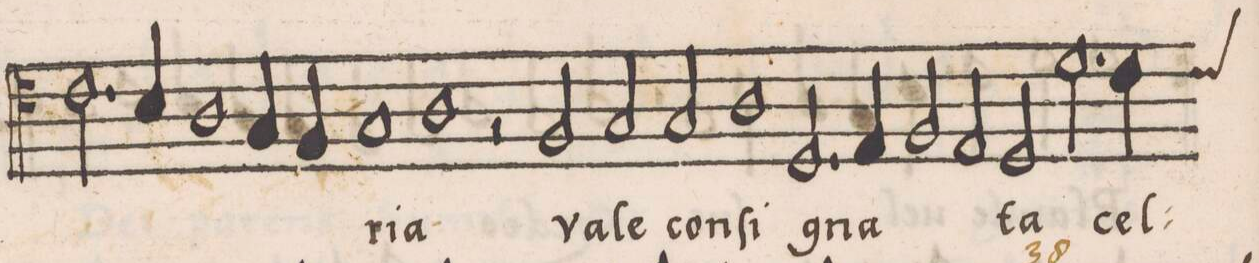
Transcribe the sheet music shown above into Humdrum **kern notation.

**kern	**text
*I"ALTVS	*
*clefC4	*
*k[]	*
*met(C)	*
*M2/1	*
2.c\	.
4B/	.
1A\	.
=57-	=57-
4G/	.
4F/	.
1G	-ri-
=58-	=58-
1A	-a
2r	.
2F/	va-
=59-	=59-
2G/	-le
2G/	con-
1A	-ſi-
=60-	=60-
2.D/	-gna-
4E/	.
2F/	.
2E/	.
=61-	=61-
2D/	-ta
2.d\	.
4c\	cel-
*custos:c	*
*-	*-
